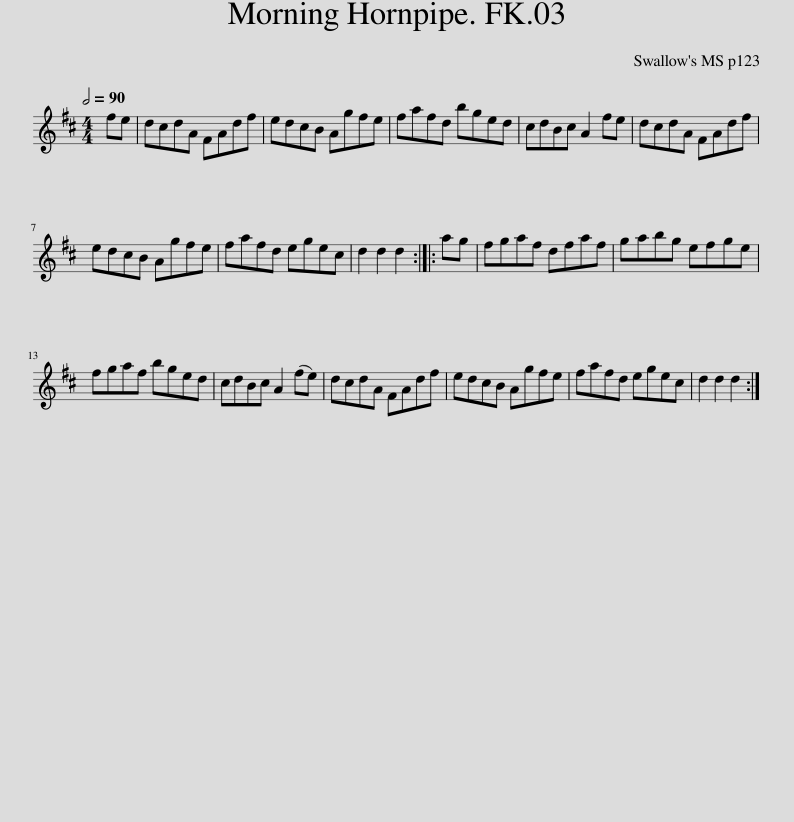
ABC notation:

X:1
L:1/8
Q:1/2=90
M:4/4
I:linebreak $
K:D
V:1 treble
V:1
 fe | dcdA FAdf | edcB Agfe | fafd bged | cdBc A2 fe | %5
 dcdA FAdf |$ edcB Agfe | fafd egec | d2 d2 d2 :: ag | %10
 fgaf dfaf | gabg efge |$ fgaf bged | cdBc A2 (fe) | dcdA FAdf | %15
 edcB Agfe | fafd egec | d2 d2 d2 :| %18
